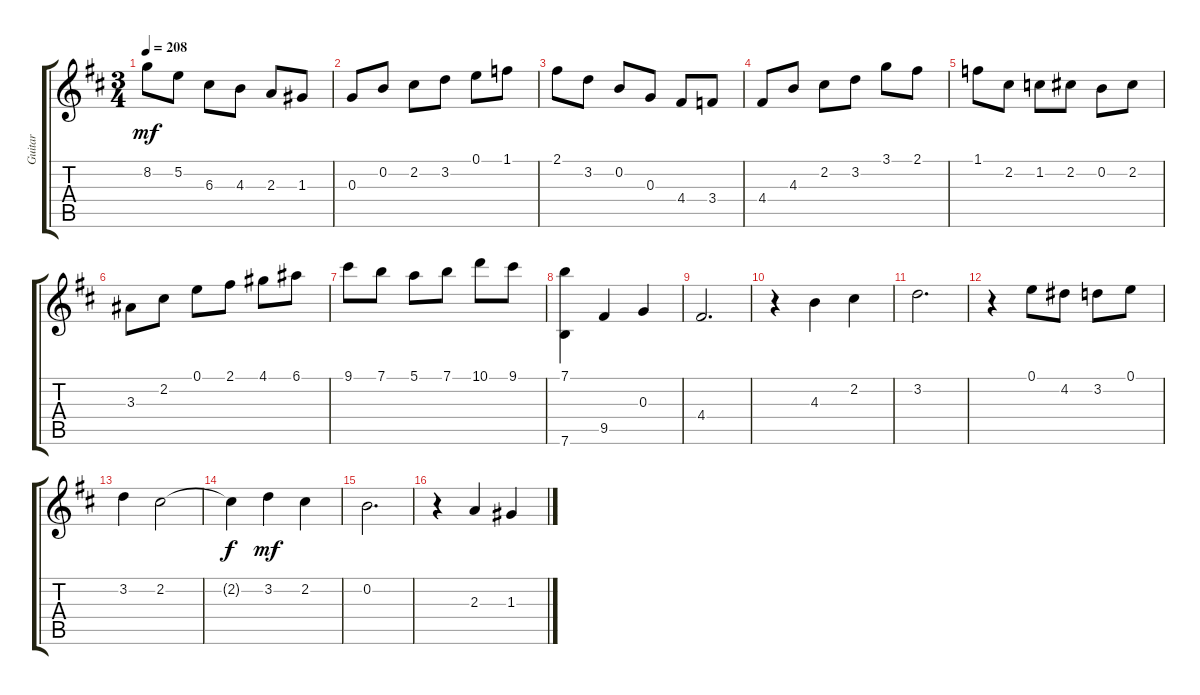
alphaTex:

\track ("Guitar" "Guitar") {instrument acousticguitarnylon}
\staff {score tabs}
\tuning (E4 B3 G3 D3 A2 E2) {hide}
\ts (3 4)
\tempo 208
\clef g2
\ks d
8.2.8{dy mf} 5.2.8 6.3.8 4.3.8 2.3.8 1.3.8 |
0.3.8 0.2.8 2.2.8 3.2.8 0.1.8 1.1.8 |
2.1.8 3.2.8 0.2.8 0.3.8 4.4.8 3.4.8 |
4.4.8 4.3.8 2.2.8 3.2.8 3.1.8 2.1.8 |
1.1.8 2.2.8 1.2.8 2.2.8 0.2.8 2.2.8 |
3.3.8 2.2.8 0.1.8 2.1.8 4.1.8 6.1.8 |
9.1.8 7.1.8 5.1.8 7.1.8 10.1.8 9.1.8 |
(7.1 7.6).4 9.5.4 0.3.4 |
4.4.2{d volume 11} |
r.4 4.3.4{volume 12} 2.2.4 |
3.2.2{d} |
r.4 0.1.8{volume 12} 4.2.8 3.2.8 0.1.8 |
3.2.4 2.2.2 |
2.2{t}.4{dy f} 3.2.4{dy mf volume 12} 2.2.4 |
0.2.2{d} |
r.4 2.3.4{volume 11} 1.3.4
